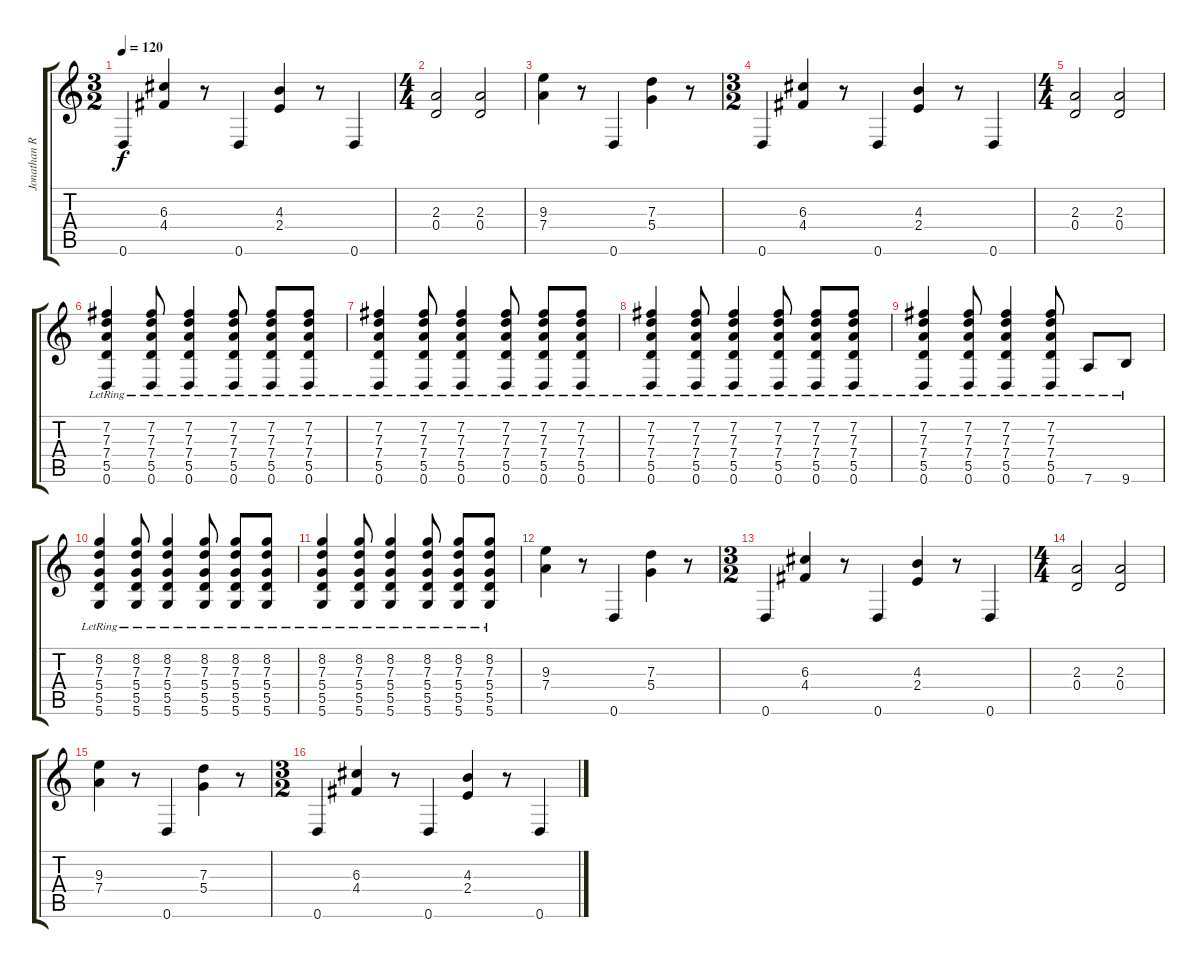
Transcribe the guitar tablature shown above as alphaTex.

\track ("Jonathan Rhys Meyers" "Jonathan R") {instrument acousticguitarsteel}
\staff {score tabs}
\tuning (E4 B3 G3 D3 A2 D2) {hide}
\ts (3 2)
\tempo 120
\clef g2
\ks c
0.6.4{dy f} (6.3 4.4).4 r.8 0.6.4 (4.3 2.4).4 r.8 0.6.4 |
\ts (4 4)
(2.3 0.4).2 (2.3 0.4).2 |
(9.3 7.4).4 r.8 0.6.4 (7.3 5.4).4 r.8 |
\ts (3 2)
0.6.4 (6.3 4.4).4 r.8 0.6.4 (4.3 2.4).4 r.8 0.6.4 |
\ts (4 4)
(2.3 0.4).2 (2.3 0.4).2 |
(7.2{lr} 7.3{lr} 7.4{lr} 5.5{lr} 0.6{lr}).4 (7.2{lr} 7.3{lr} 7.4{lr} 5.5{lr} 0.6{lr}).8 (7.2{lr} 7.3{lr} 7.4{lr} 5.5{lr} 0.6{lr}).4 (7.2{lr} 7.3{lr} 7.4{lr} 5.5{lr} 0.6{lr}).8 (7.2{lr} 7.3{lr} 7.4{lr} 5.5{lr} 0.6{lr}).8 (7.2{lr} 7.3{lr} 7.4{lr} 5.5{lr} 0.6{lr}).8 |
(7.2{lr} 7.3{lr} 7.4{lr} 5.5{lr} 0.6{lr}).4 (7.2{lr} 7.3{lr} 7.4{lr} 5.5{lr} 0.6{lr}).8 (7.2{lr} 7.3{lr} 7.4{lr} 5.5{lr} 0.6{lr}).4 (7.2{lr} 7.3{lr} 7.4{lr} 5.5{lr} 0.6{lr}).8 (7.2{lr} 7.3{lr} 7.4{lr} 5.5{lr} 0.6{lr}).8 (7.2{lr} 7.3{lr} 7.4{lr} 5.5{lr} 0.6{lr}).8 |
(7.2{lr} 7.3{lr} 7.4{lr} 5.5{lr} 0.6{lr}).4 (7.2{lr} 7.3{lr} 7.4{lr} 5.5{lr} 0.6{lr}).8 (7.2{lr} 7.3{lr} 7.4{lr} 5.5{lr} 0.6{lr}).4 (7.2{lr} 7.3{lr} 7.4{lr} 5.5{lr} 0.6{lr}).8 (7.2{lr} 7.3{lr} 7.4{lr} 5.5{lr} 0.6{lr}).8 (7.2{lr} 7.3{lr} 7.4{lr} 5.5{lr} 0.6{lr}).8 |
(7.2{lr} 7.3{lr} 7.4{lr} 5.5{lr} 0.6{lr}).4 (7.2{lr} 7.3{lr} 7.4{lr} 5.5{lr} 0.6{lr}).8 (7.2{lr} 7.3{lr} 7.4{lr} 5.5{lr} 0.6{lr}).4 (7.2{lr} 7.3{lr} 7.4{lr} 5.5{lr} 0.6{lr}).8 7.6{lr}.8 9.6{lr}.8 |
(8.2{lr} 7.3{lr} 5.4{lr} 5.5{lr} 5.6{lr}).4 (8.2{lr} 7.3{lr} 5.4{lr} 5.5{lr} 5.6{lr}).8 (8.2{lr} 7.3{lr} 5.4{lr} 5.5{lr} 5.6{lr}).4 (8.2{lr} 7.3{lr} 5.4{lr} 5.5{lr} 5.6{lr}).8 (8.2{lr} 7.3{lr} 5.4{lr} 5.5{lr} 5.6{lr}).8 (8.2{lr} 7.3{lr} 5.4{lr} 5.5{lr} 5.6{lr}).8 |
(8.2{lr} 7.3{lr} 5.4{lr} 5.5{lr} 5.6{lr}).4 (8.2{lr} 7.3{lr} 5.4{lr} 5.5{lr} 5.6{lr}).8 (8.2{lr} 7.3{lr} 5.4{lr} 5.5{lr} 5.6{lr}).4 (8.2{lr} 7.3{lr} 5.4{lr} 5.5{lr} 5.6{lr}).8 (8.2{lr} 7.3{lr} 5.4{lr} 5.5{lr} 5.6{lr}).8 (8.2{lr} 7.3{lr} 5.4{lr} 5.5{lr} 5.6{lr}).8 |
(9.3 7.4).4 r.8 0.6.4 (7.3 5.4).4 r.8 |
\ts (3 2)
0.6.4 (6.3 4.4).4 r.8 0.6.4 (4.3 2.4).4 r.8 0.6.4 |
\ts (4 4)
(2.3 0.4).2 (2.3 0.4).2 |
(9.3 7.4).4 r.8 0.6.4 (7.3 5.4).4 r.8 |
\ts (3 2)
0.6.4 (6.3 4.4).4 r.8 0.6.4 (4.3 2.4).4 r.8 0.6.4
